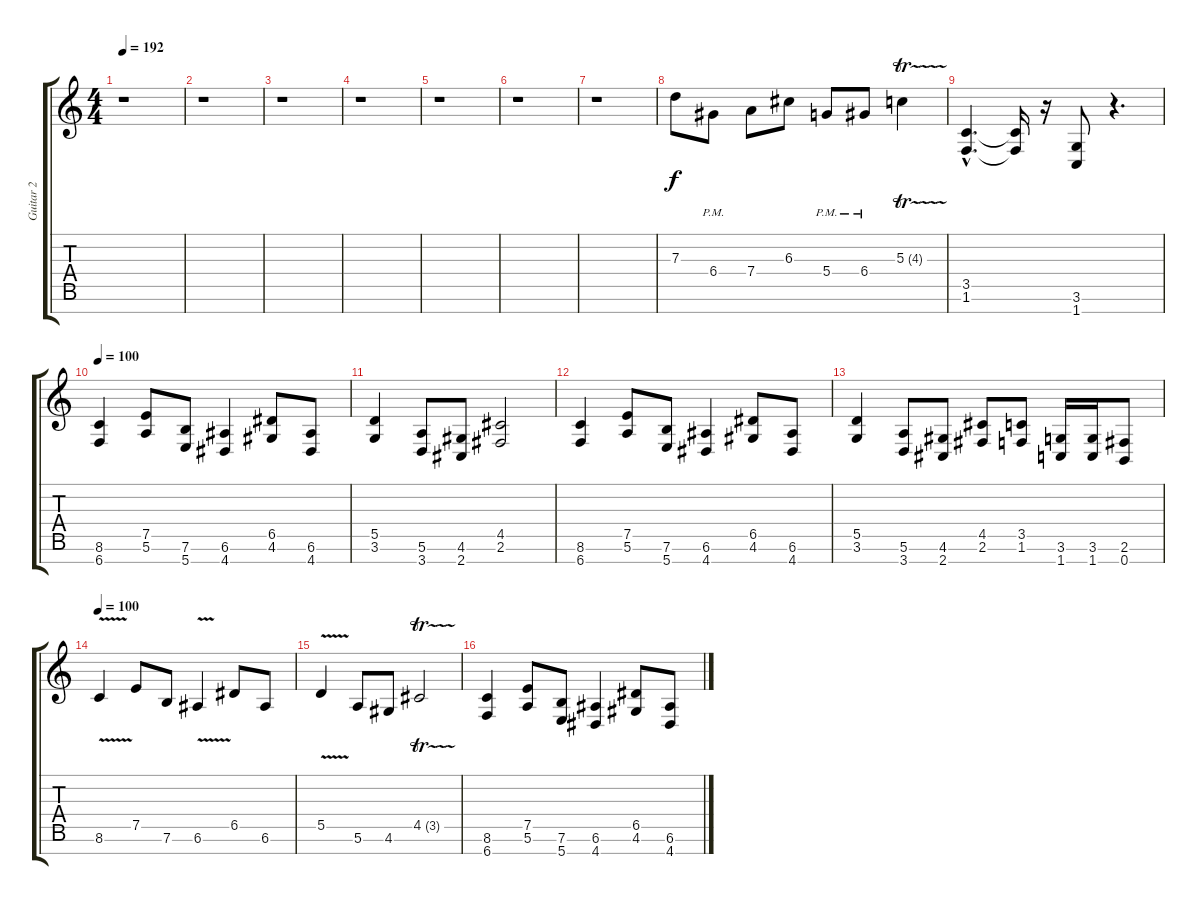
\track ("Guitar 2            " "Guitar 2  ") {instrument distortionguitar}
\staff {score tabs}
\tuning (E4 B3 G3 D3 A2 E2 B1) {hide}
\ts (4 4)
\tempo 192
\clef g2
\ks c
r.1{dy f instrument distortionguitar} |
r.1 |
r.1 |
r.1 |
r.1 |
r.1 |
r.1 |
7.3.8 6.4{pm}.8 7.4.8 6.3.8 5.4{pm}.8 6.4{pm}.8 5.3{tr (4 16)}.4 |
(3.5{hac} 1.6{hac}).4{d} (3.5{t} 1.6{t}).16 r.16 (3.6 1.7).8 r.4{d} |
\tempo 100
(8.6 6.7).4 (7.5 5.6).8 (7.6 5.7).8 (6.6 4.7).4 (6.5 4.6).8 (6.6 4.7).8 |
(5.5 3.6).4 (5.6 3.7).8 (4.6 2.7).8 (4.5 2.6).2 |
(8.6 6.7).4 (7.5 5.6).8 (7.6 5.7).8 (6.6 4.7).4 (6.5 4.6).8 (6.6 4.7).8 |
(5.5 3.6).4 (5.6 3.7).8 (4.6 2.7).8 (4.5 2.6).8 (3.5 1.6).8 (3.6 1.7).16 (3.6 1.7).16 (2.6 0.7).8 |
\tempo 100
8.6{v}.4 7.5.8 7.6.8 6.6{v}.4 6.5.8 6.6.8 |
5.5{v}.4 5.6.8 4.6.8 4.5{tr (3 16)}.2 |
(8.6 6.7).4 (7.5 5.6).8 (7.6 5.7).8 (6.6 4.7).4 (6.5 4.6).8 (6.6 4.7).8
